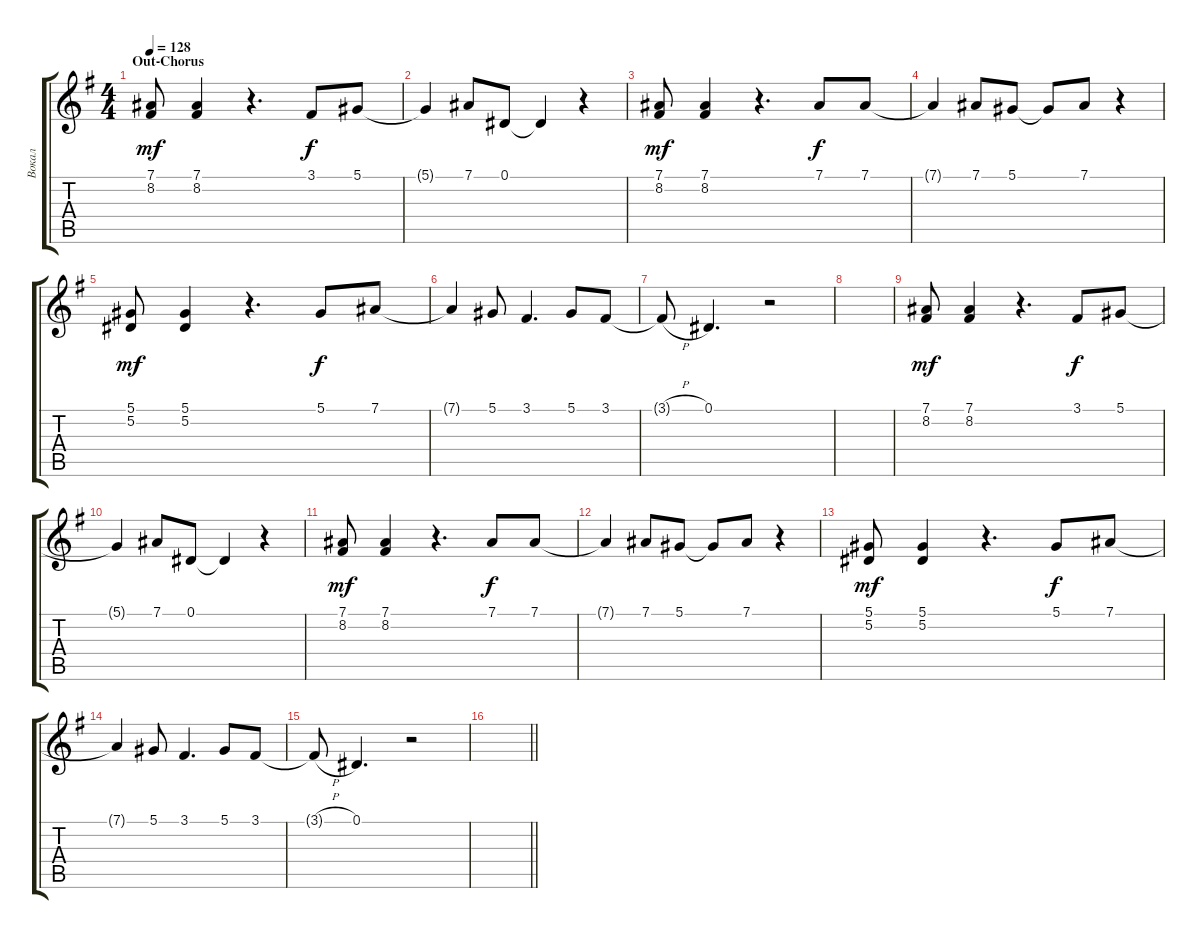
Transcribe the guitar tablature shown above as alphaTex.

\track ("Вокал" "Вокал") {instrument trumpet}
\staff {score tabs}
\tuning (Eb4 Bb3 Gb3 Db3 Ab2 Eb2) {hide}
\ts (4 4)
\section ("" "Out-Chorus")
\tempo 128
\clef g2
\ks eminor
(7.1 8.2).8{dy mf} (7.1 8.2).4 r.4{d} 3.1.8{dy f} 5.1.8 |
5.1{t}.4 7.1.8 0.1.8 0.1{t}.4 r.4 |
(7.1 8.2).8{dy mf} (7.1 8.2).4 r.4{d} 7.1.8{dy f} 7.1.8 |
7.1{t}.4 7.1.8 5.1.8 5.1{t}.8 7.1.8 r.4 |
(5.1 5.2).8{dy mf} (5.1 5.2).4 r.4{d} 5.1.8{dy f} 7.1.8 |
7.1{t}.4 5.1.8 3.1.4{d} 5.1.8 3.1.8 |
3.1{h t}.8 0.1.4{d} r.2 |
|
(7.1 8.2).8{dy mf} (7.1 8.2).4 r.4{d} 3.1.8{dy f} 5.1.8 |
5.1{t}.4 7.1.8 0.1.8 0.1{t}.4 r.4 |
(7.1 8.2).8{dy mf} (7.1 8.2).4 r.4{d} 7.1.8{dy f} 7.1.8 |
7.1{t}.4 7.1.8 5.1.8 5.1{t}.8 7.1.8 r.4 |
(5.1 5.2).8{dy mf} (5.1 5.2).4 r.4{d} 5.1.8{dy f} 7.1.8 |
7.1{t}.4 5.1.8 3.1.4{d} 5.1.8 3.1.8 |
3.1{h t}.8 0.1.4{d} r.2 |
\barLineRight lightlight
